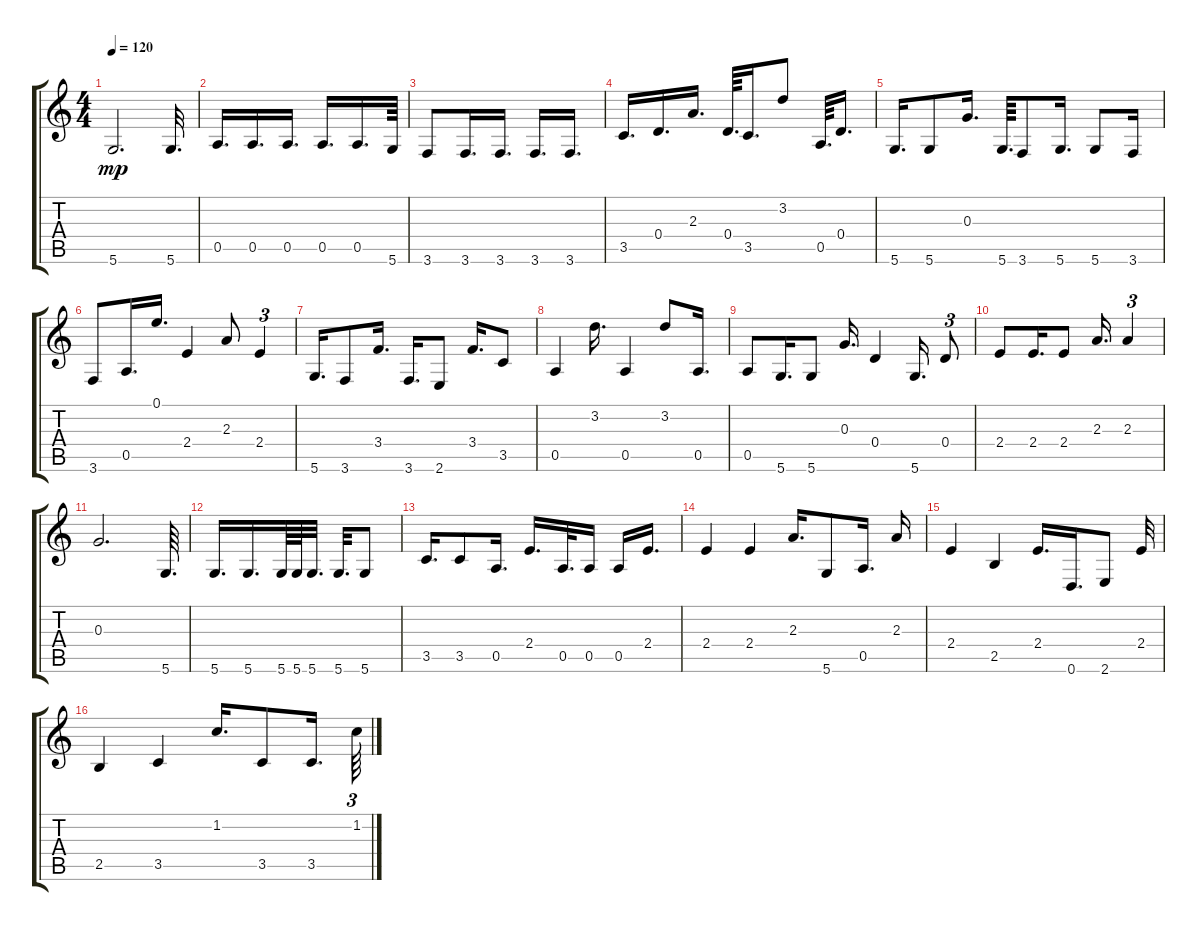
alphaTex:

\track "" {instrument electricguitarjazz}
\staff {score tabs}
\tuning (E4 B3 G3 D3 A2 D2) {hide}
\ts (4 4)
\tempo 120
\clef g2
\ks c
5.6.2{d dy mp} 5.6.32{d} |
0.5.16{d} 0.5.16{d} 0.5.16{d} 0.5.16{d} 0.5.16{d} 5.6.64 |
3.6.8 3.6.16{d} 3.6.16{d} 3.6.16{d} 3.6.16{d} |
3.5.16{d} 0.4.16{d} 2.3.16{d} 0.4.64{d} 3.5.16{d} 3.2.8 0.5.64{d} 0.4.16{d} |
5.6.16{d} 5.6.8 0.3.16{d} 5.6.64{d} 3.6.8 5.6.16{d} 5.6.8 3.6.16 |
3.6.8 0.5.16{d} 0.1.16{d} 2.4.4 2.3.8 2.4.4{tu (3 2)} |
5.6.16{d} 3.6.8 3.4.16{d} 3.6.16{d} 2.6.8 3.4.16{d} 3.5.8 |
0.5.4 3.2.16{d} 0.5.4 3.2.8 0.5.16{d} |
0.5.8 5.6.16{d} 5.6.8 0.3.16{d} 0.4.4 5.6.16{d} 0.4.8{tu (3 2)} |
2.4.8 2.4.16{d} 2.4.8 2.3.16{d} 2.3.4{tu (3 2)} |
0.3.2{d} 5.6.64{d} |
5.6.16{d} 5.6.16{d} 5.6.64 5.6.64 5.6.32{d} 5.6.32{d} 5.6.8 |
3.5.16{d} 3.5.8 0.5.16{d} 2.4.16{d} 0.5.32{d} 0.5.16 0.5.16 2.4.16{d} |
2.4.4 2.4.4 2.3.16{d} 5.6.8 0.5.16{d} 2.3.16 |
2.4.4 2.5.4 2.4.16{d} 0.6.16{d} 2.6.8 2.4.32 |
2.5.4 3.5.4 1.2.16{d} 3.5.8 3.5.16{d} 1.2.64{tu (3 2)}
